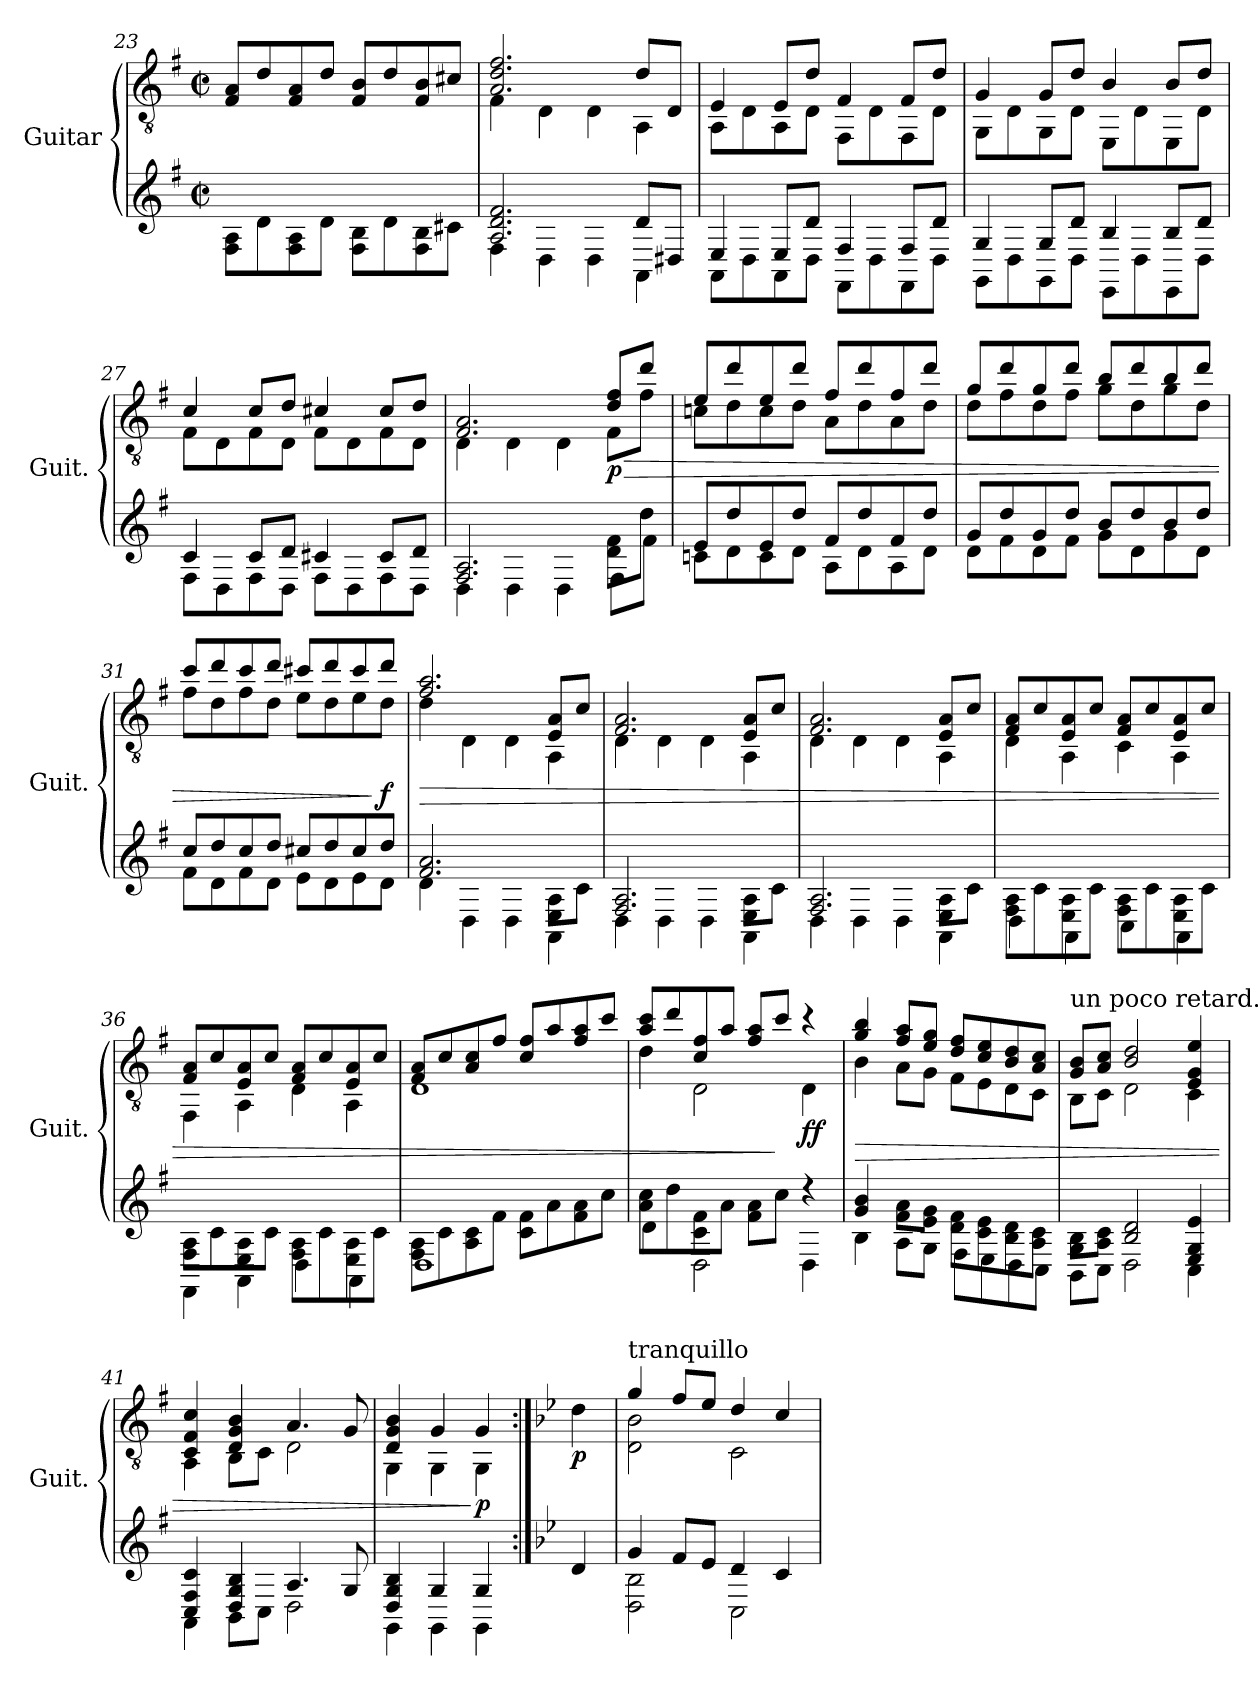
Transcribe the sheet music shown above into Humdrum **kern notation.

**kern	**kern	**dynam
*part1	*part1	*part1
*staff2	*staff1	*staff1/2
*I"Guitar	*	*
*I'Guit.	*	*
*	*clefGv2	*
*k[f#]	*k[f#]	*
*M2/2	*M2/2	*
*met(c|)	*met(c|)	*
=23	=23	=23
8F#\ 8A\L	8F#/ 8A/L	.
8d	8d/	.
8F#\ 8A\	8F#/ 8A/	.
8dJ	8d/J	.
8F#\ 8B\L	8F#/ 8B/L	.
8d	8d/	.
8F#\ 8B\	8F#/ 8B/	.
8c#J	8c#X/J	.
=24	=24	=24
*^	*^	*
2.A 2.d 2.f#	4F#	2.A/ 2.d/ 2.f#/	4F#\	.
.	4D	.	4D\	.
.	4D	.	4D\	.
8dL	4AA	8d/L	4AA\	.
8D#XJ	.	8D/J	.	.
!!LO:LB:g=z	!!
=25	=25	=25	=25	=25
4E	8AAL	4E/	8AA\L	.
.	8D	.	8D\	.
8EL	8AA	8E/L	8AA\	.
8dJ	8DJ	8d/J	8D\J	.
4F#	8FF#L	4F#/	8FF#\L	.
.	8D	.	8D\	.
8F#L	8FF#	8F#/L	8FF#\	.
8dJ	8DJ	8d/J	8D\J	.
=26	=26	=26	=26	=26
4G	8GGL	4G/	8GG\L	.
.	8D	.	8D\	.
8GL	8GG	8G/L	8GG\	.
8dJ	8DJ	8d/J	8D\J	.
4B	8EEL	4B/	8EE\L	.
.	8D	.	8D\	.
8BL	8EE	8B/L	8EE\	.
8dJ	8DJ	8d/J	8D\J	.
=27	=27	=27	=27	=27
4c	8F#L	4c/	8F#\L	.
.	8D	.	8D\	.
8cL	8F#	8c/L	8F#\	.
8dJ	8DJ	8d/J	8D\J	.
4c#	8F#L	4c#X/	8F#\L	.
.	8D	.	8D\	.
8c#L	8F#	8c#/L	8F#\	.
8dJ	8DJ	8d/J	8D\J	.
=28	=28	=28	=28	=28
2.F# 2.A	4D	2.F#/ 2.A/	4D\	.
.	4D	.	4D\	.
.	4D	.	4D\	.
!	!	!	!	!LO:HP:b
!	!	!	!	!LO:DY:n=1:b
8d\ 8f#\L	8F#L	8d/ 8f#/L	8F#\L	> p
8ddJ	8f#J	8dd/J	8f#\J	.
=29	=29	=29	=29	=29
8eL	8cnL	8e/L	8cn\L	.
8dd	8d	8dd/	8d\	.
8e	8c	8e/	8c\	.
8ddJ	8dJ	8dd/J	8d\J	.
8f#L	8AL	8f#/L	8A\L	.
8dd	8d	8dd/	8d\	.
8f#	8A	8f#/	8A\	.
8ddJ	8dJ	8dd/J	8d\J	.
!!LO:LB:g=z	!!
=30	=30	=30	=30	=30
8gL	8dL	8g/L	8d\L	.
8dd	8f#	8dd/	8f#\	.
8g	8d	8g/	8d\	.
8ddJ	8f#J	8dd/J	8f#\J	.
8bL	8gL	8b/L	8g\L	.
8dd	8d	8dd/	8d\	.
8b	8g	8b/	8g\	.
8ddJ	8dJ	8dd/J	8d\J	.
=31	=31	=31	=31	=31
8ccL	8f#L	8cc/L	8f#\L	.
8dd	8d	8dd/	8d\	.
8cc	8f#	8cc/	8f#\	.
8ddJ	8dJ	8dd/J	8d\J	.
8cc#L	8eL	8cc#X/L	8e\L	.
8dd	8d	8dd/	8d\	.
8cc#	8e	8cc#/	8e\	.
!	!	!	!	!LO:DY:n=1:b
8ddJ	8dJ	8dd/J	8d\J	] f
=32	=32	=32	=32	=32
!	!	!	!	!LO:HP:b
2.f# 2.a	4d	2.f#/ 2.a/	4d\	>
.	4D	.	4D\	.
.	4D	.	4D\	.
8E\ 8A\L	4AA	8E/ 8A/L	4AA\	.
8cJ	.	8c/J	.	.
=33	=33	=33	=33	=33
2.F# 2.A	4D	2.F#/ 2.A/	4D\	.
.	4D	.	4D\	.
.	4D	.	4D\	.
8E\ 8A\L	4AA	8E/ 8A/L	4AA\	.
8cJ	.	8c/J	.	.
=34	=34	=34	=34	=34
2.F# 2.A	4D	2.F#/ 2.A/	4D\	.
.	4D	.	4D\	.
.	4D	.	4D\	.
8E\ 8A\L	4AA	8E/ 8A/L	4AA\	.
8cJ	.	8c/J	.	.
!!LO:LB:g=z	!!
=35	=35	=35	=35	=35
8F#\ 8A\L	4D	8F#/ 8A/L	4D\	.
8c	.	8c/	.	.
8E\ 8A\	4AA	8E/ 8A/	4AA\	.
8cJ	.	8c/J	.	.
8F#\ 8A\L	4C	8F#/ 8A/L	4C\	.
8c	.	8c/	.	.
8E\ 8A\	4AA	8E/ 8A/	4AA\	.
8cJ	.	8c/J	.	.
=36	=36	=36	=36	=36
8F#\ 8A\L	4FF#	8F#/ 8A/L	4FF#\	.
8c	.	8c/	.	.
8E\ 8A\	4AA	8E/ 8A/	4AA\	.
8cJ	.	8c/J	.	.
8F#\ 8A\L	4D	8F#/ 8A/L	4D\	.
8c	.	8c/	.	.
8E\ 8A\	4AA	8E/ 8A/	4AA\	.
8cJ	.	8c/J	.	.
=37	=37	=37	=37	=37
8F#\ 8A\L	1D	8F#/ 8A/L	1D	.
8c	.	8c/	.	.
8A\ 8c\	.	8A/ 8c/	.	.
8f#J	.	8f#/J	.	.
8c\ 8f#\L	.	8c/ 8f#/L	.	.
8a	.	8a/	.	.
8f#\ 8a\	.	8f#/ 8a/	.	.
8ccJ	.	8cc/J	.	.
=38	=38	=38	=38	=38
8a\ 8cc\L	4d	8a/ 8cc/L	4d\	.
8dd	.	8dd/	.	.
8c\ 8f#\	2D	8c/ 8f#/	2D\	.
8aJ	.	8a/J	.	.
8f#\ 8a\L	.	8f#/ 8a/L	.	.
8ccJ	.	8cc/J	.	]
!	!	!	!	!LO:DY:b
4r	4D	4r	4D\	ff
=39	=39	=39	=39	=39
!	!	!	!	!LO:HP:b
4g 4b	4B	4g/ 4b/	4B\	>
8f#\ 8a\L	8AL	8f#/ 8a/L	8A\L	.
8e\ 8g\J	8GJ	8e/ 8g/J	8G\J	.
8d\ 8f#\L	8F#L	8d/ 8f#/L	8F#\L	.
8c\ 8e\	8E	8c/ 8e/	8E\	.
8B\ 8d\	8D	8B/ 8d/	8D\	.
8A\ 8c\J	8CJ	8A/ 8c/J	8C\J	.
!!LO:LB:g=z	!!
=40	=40	=40	=40	=40
!	!	!LO:TX:a:t=un poco retard.	!	!
8G\ 8B\L	8BBL	8G/ 8B/L	8BB\L	.
8A\ 8c\J	8CJ	8A/ 8c/J	8C\J	.
2B 2d	2D	2B/ 2d/	2D\	.
4E 4G 4e	4C	4E/ 4G/ 4e/	4C\	.
=41	=41	=41	=41	=41
*	*	*MM120	*	*
4C 4F# 4c	4AA	4C/ 4F#/ 4c/	4AA\	.
4D 4G 4B	8BBL	4D/ 4G/ 4B/	8BB\L	.
.	8CJ	.	8C\J	.
4.A	2D	4.A/	2D\	.
8G	.	8G/	.	.
=42	=42	=42	=42	=42
4D 4G 4B	4GG	4D/ 4G/ 4B/	4GG\	.
4G	4GG	4G/	4GG\	.
!	!	!	!	!LO:DY:n=1:b
4G	4GG	4G/	4GG\	] p
*v	*v	*	*	*
*	*v	*v	*
=43:|!	=43:|!	=43:|!
*k[b-e-]	*k[b-e-]	*
*^	*^	*
!	!	!LO:TX:a:B:t=Trio	!	!
!	!	!	!	!LO:DY:b
*v	*v	*	*	*
*	*v	*v	*
4d	4d\	p
=44	=44	=44
*^	*^	*
!	!	!LO:TX:a:t=tranquillo	!	!
4g	2D 2B-	4g/	2D\ 2B-\	.
8fL	.	8f/L	.	.
8e-J	.	8e-/J	.	.
4d	2C	4d/	2C\	.
4c	.	4c/	.	.
*v	*v	*	*	*
*	*v	*v	*
=	=	=
*-	*-	*-
